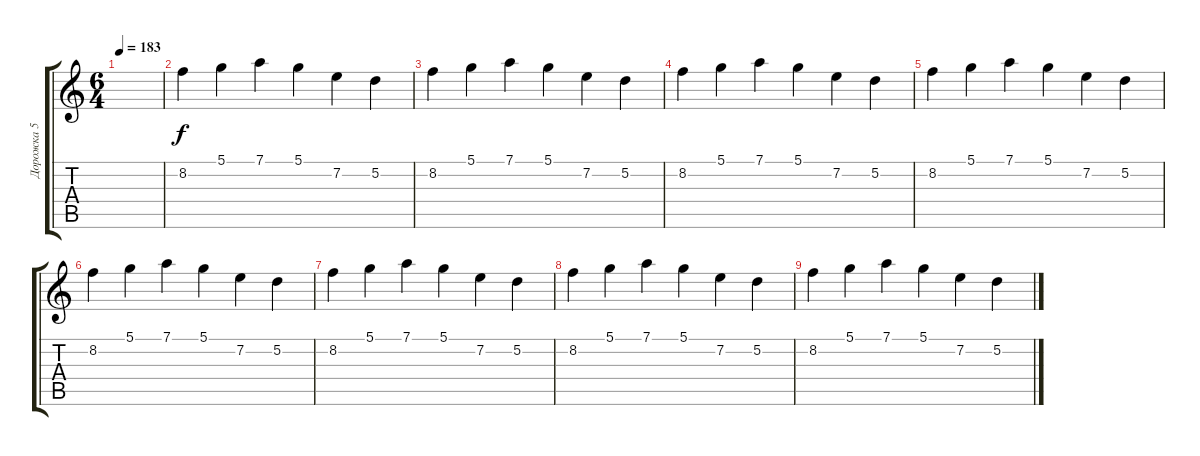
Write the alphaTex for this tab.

\track ("Дорожка 5" "Дорожка 5") {instrument distortionguitar}
\staff {score tabs}
\tuning (D4 A3 F3 C3 G2 D2) {hide}
\ts (6 4)
\tempo 183
\clef g2
\ks c
|
8.2.4 5.1.4 7.1.4 5.1.4 7.2.4 5.2.4 |
8.2.4 5.1.4 7.1.4 5.1.4 7.2.4 5.2.4 |
8.2.4 5.1.4 7.1.4 5.1.4 7.2.4 5.2.4 |
8.2.4 5.1.4 7.1.4 5.1.4 7.2.4 5.2.4 |
8.2.4 5.1.4 7.1.4 5.1.4 7.2.4 5.2.4 |
8.2.4 5.1.4 7.1.4 5.1.4 7.2.4 5.2.4 |
8.2.4 5.1.4 7.1.4 5.1.4 7.2.4 5.2.4 |
8.2.4 5.1.4 7.1.4 5.1.4 7.2.4 5.2.4
